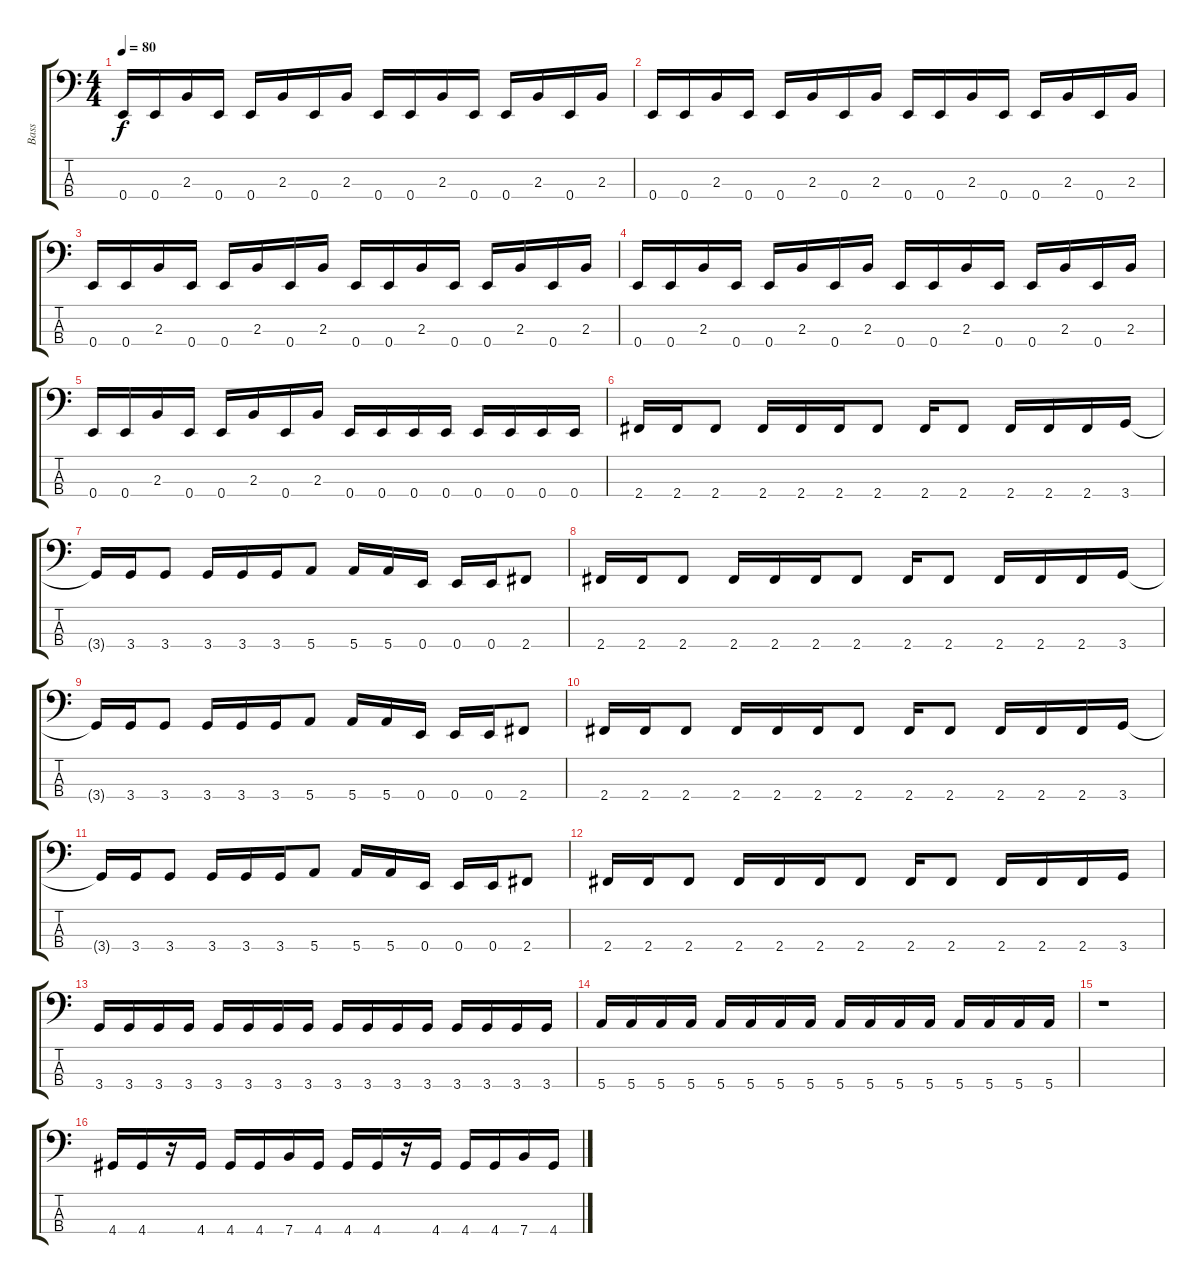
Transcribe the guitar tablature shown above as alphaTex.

\track ("Bass" "Bass") {instrument electricbassfinger}
\staff {score tabs}
\tuning (G2 D2 A1 E1) {hide}
\ts (4 4)
\tempo 80
\clef f4
\ks c
0.4.16{dy f} 0.4.16 2.3.16 0.4.16 0.4.16 2.3.16 0.4.16 2.3.16 0.4.16 0.4.16 2.3.16 0.4.16 0.4.16 2.3.16 0.4.16 2.3.16 |
0.4.16 0.4.16 2.3.16 0.4.16 0.4.16 2.3.16 0.4.16 2.3.16 0.4.16 0.4.16 2.3.16 0.4.16 0.4.16 2.3.16 0.4.16 2.3.16 |
0.4.16 0.4.16 2.3.16 0.4.16 0.4.16 2.3.16 0.4.16 2.3.16 0.4.16 0.4.16 2.3.16 0.4.16 0.4.16 2.3.16 0.4.16 2.3.16 |
0.4.16 0.4.16 2.3.16 0.4.16 0.4.16 2.3.16 0.4.16 2.3.16 0.4.16 0.4.16 2.3.16 0.4.16 0.4.16 2.3.16 0.4.16 2.3.16 |
0.4.16 0.4.16 2.3.16 0.4.16 0.4.16 2.3.16 0.4.16 2.3.16 0.4.16 0.4.16 0.4.16 0.4.16 0.4.16 0.4.16 0.4.16 0.4.16 |
2.4.16 2.4.16 2.4.8 2.4.16 2.4.16 2.4.16 2.4.8 2.4.16 2.4.8 2.4.16 2.4.16 2.4.16 3.4.16 |
3.4{t}.16 3.4.16 3.4.8 3.4.16 3.4.16 3.4.16 5.4.8 5.4.16 5.4.16 0.4.16 0.4.16 0.4.16 2.4.8 |
2.4.16 2.4.16 2.4.8 2.4.16 2.4.16 2.4.16 2.4.8 2.4.16 2.4.8 2.4.16 2.4.16 2.4.16 3.4.16 |
3.4{t}.16 3.4.16 3.4.8 3.4.16 3.4.16 3.4.16 5.4.8 5.4.16 5.4.16 0.4.16 0.4.16 0.4.16 2.4.8 |
2.4.16 2.4.16 2.4.8 2.4.16 2.4.16 2.4.16 2.4.8 2.4.16 2.4.8 2.4.16 2.4.16 2.4.16 3.4.16 |
3.4{t}.16 3.4.16 3.4.8 3.4.16 3.4.16 3.4.16 5.4.8 5.4.16 5.4.16 0.4.16 0.4.16 0.4.16 2.4.8 |
2.4.16 2.4.16 2.4.8 2.4.16 2.4.16 2.4.16 2.4.8 2.4.16 2.4.8 2.4.16 2.4.16 2.4.16 3.4.16 |
3.4.16 3.4.16 3.4.16 3.4.16 3.4.16 3.4.16 3.4.16 3.4.16 3.4.16 3.4.16 3.4.16 3.4.16 3.4.16 3.4.16 3.4.16 3.4.16 |
5.4.16 5.4.16 5.4.16 5.4.16 5.4.16 5.4.16 5.4.16 5.4.16 5.4.16 5.4.16 5.4.16 5.4.16 5.4.16 5.4.16 5.4.16 5.4.16 |
r.1 |
4.4.16 4.4.16 r.16 4.4.16 4.4.16 4.4.16 7.4.16 4.4.16 4.4.16 4.4.16 r.16 4.4.16 4.4.16 4.4.16 7.4.16 4.4.16
